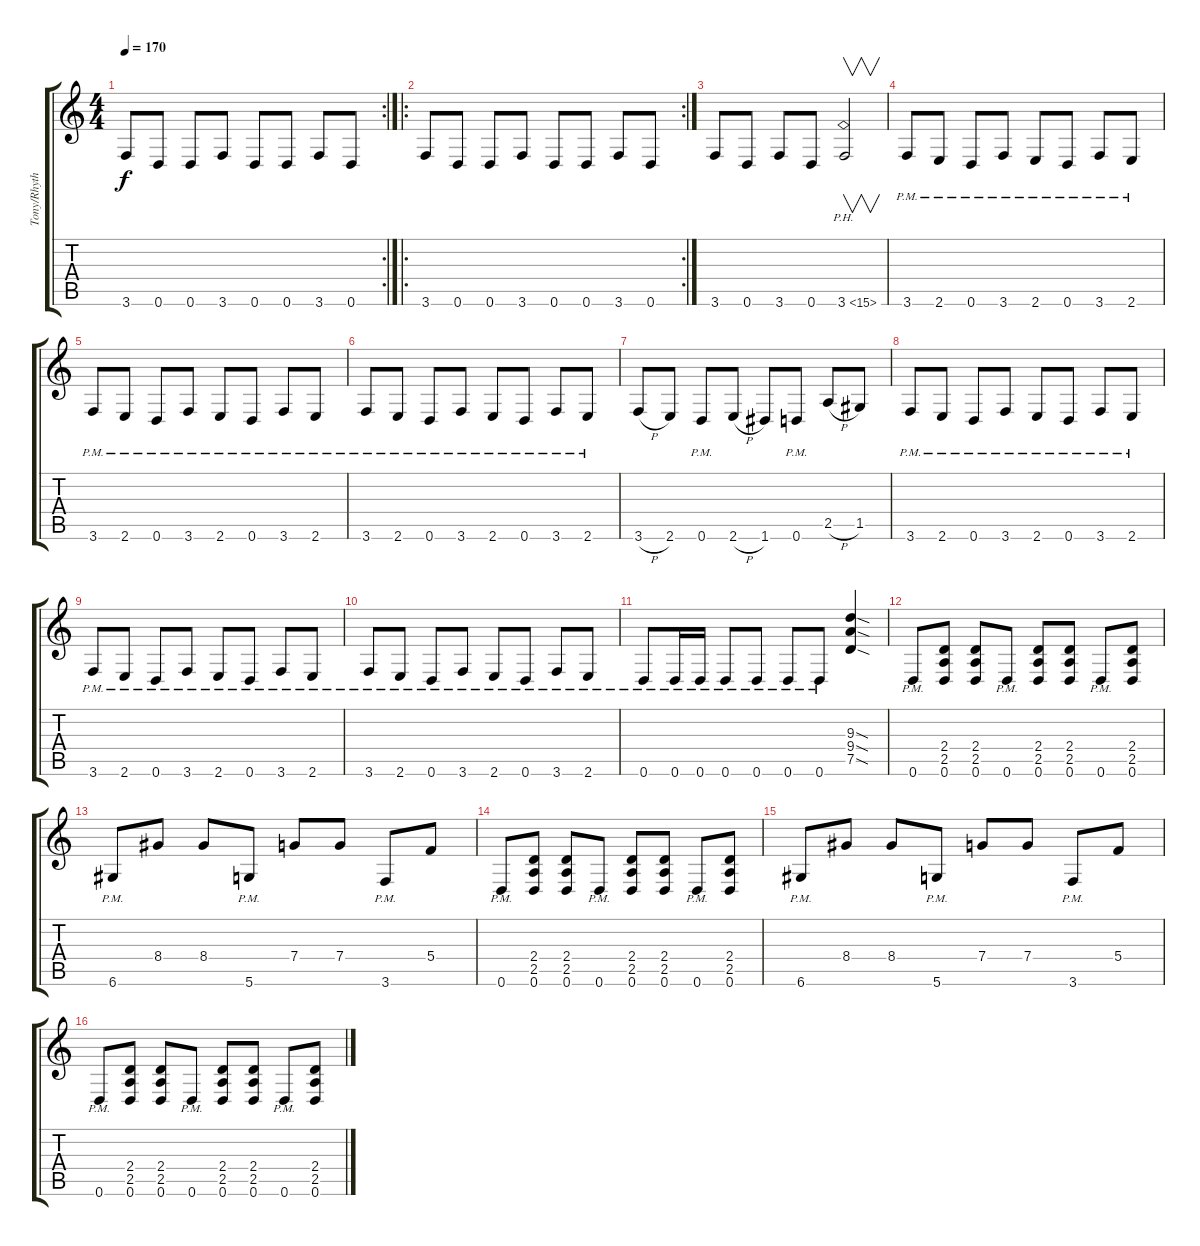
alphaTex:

\track ("Tony/Rhythm" "Tony/Rhyth") {instrument distortionguitar}
\staff {score tabs}
\tuning (D4 A3 F3 C3 G2 D2) {hide}
\rc 2
\ts (4 4)
\tempo 170
\clef g2
\ks c
3.6.8{dy f} 0.6.8 0.6.8 3.6.8 0.6.8 0.6.8 3.6.8 0.6.8 |
\ro
\rc 2
3.6.8 0.6.8 0.6.8 3.6.8 0.6.8 0.6.8 3.6.8 0.6.8 |
3.6.8 0.6.8 3.6.8 0.6.8 3.6{ph 12}.2{v} |
3.6{pm}.8 2.6{pm}.8 0.6{pm}.8 3.6{pm}.8 2.6{pm}.8 0.6{pm}.8 3.6{pm}.8 2.6{pm}.8 |
3.6{pm}.8 2.6{pm}.8 0.6{pm}.8 3.6{pm}.8 2.6{pm}.8 0.6{pm}.8 3.6{pm}.8 2.6{pm}.8 |
3.6{pm}.8 2.6{pm}.8 0.6{pm}.8 3.6{pm}.8 2.6{pm}.8 0.6{pm}.8 3.6{pm}.8 2.6{pm}.8 |
3.6{h}.8 2.6.8 0.6{pm}.8 2.6{h}.8 1.6.8 0.6{pm}.8 2.5{h}.8 1.5.8 |
3.6{pm}.8 2.6{pm}.8 0.6{pm}.8 3.6{pm}.8 2.6{pm}.8 0.6{pm}.8 3.6{pm}.8 2.6{pm}.8 |
3.6{pm}.8 2.6{pm}.8 0.6{pm}.8 3.6{pm}.8 2.6{pm}.8 0.6{pm}.8 3.6{pm}.8 2.6{pm}.8 |
3.6{pm}.8 2.6{pm}.8 0.6{pm}.8 3.6{pm}.8 2.6{pm}.8 0.6{pm}.8 3.6{pm}.8 2.6{pm}.8 |
0.6{pm}.8 0.6{pm}.16 0.6{pm}.16 0.6{pm}.8 0.6{pm}.8 0.6{pm}.8 0.6{pm}.8 (9.3{sod} 9.4{sod} 7.5{sod}).4 |
0.6{pm}.8 (2.4 2.5 0.6).8 (2.4 2.5 0.6).8 0.6{pm}.8 (2.4 2.5 0.6).8 (2.4 2.5 0.6).8 0.6{pm}.8 (2.4 2.5 0.6).8 |
6.6{pm}.8 8.4.8 8.4.8 5.6{pm}.8 7.4.8 7.4.8 3.6{pm}.8 5.4.8 |
0.6{pm}.8 (2.4 2.5 0.6).8 (2.4 2.5 0.6).8 0.6{pm}.8 (2.4 2.5 0.6).8 (2.4 2.5 0.6).8 0.6{pm}.8 (2.4 2.5 0.6).8 |
6.6{pm}.8 8.4.8 8.4.8 5.6{pm}.8 7.4.8 7.4.8 3.6{pm}.8 5.4.8 |
0.6{pm}.8 (2.4 2.5 0.6).8 (2.4 2.5 0.6).8 0.6{pm}.8 (2.4 2.5 0.6).8 (2.4 2.5 0.6).8 0.6{pm}.8 (2.4 2.5 0.6).8
